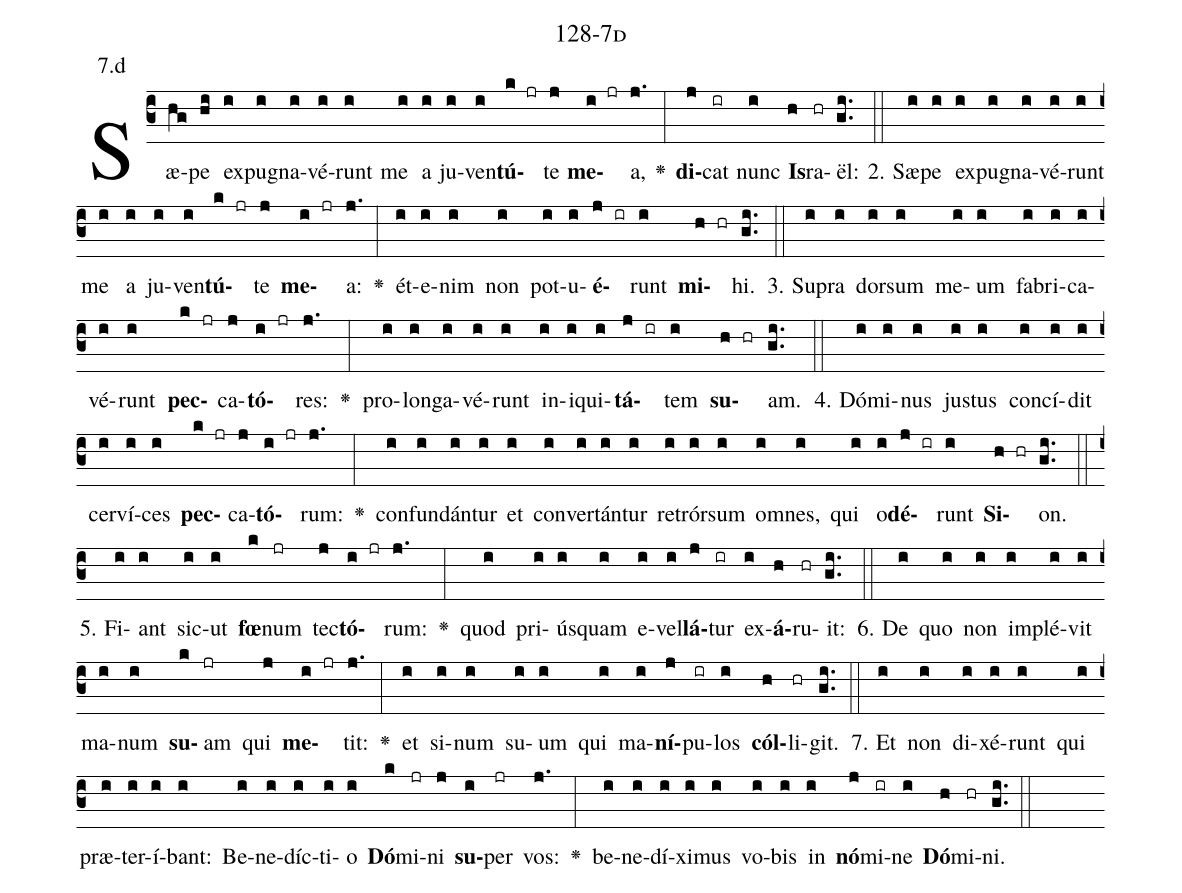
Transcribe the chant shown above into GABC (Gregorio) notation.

name: 128-7d;
annotation: 7.d;
%%
(c3)Sæ(hg)pe(hi) ex(i)pu(i)gna(i)vé(i)runt(i) me(i) a(i) ju(i)ven(i)<b>tú</b>(k jr)te(j) <b>me</b>(i jr)a,(j.) <v>\greheightstar</v>(:) <b>di</b>(j)cat(ir) nunc(i) <b>Is</b>(h)ra(hr)ël:(gi..) (::)
2. Sæ(i)pe(i) ex(i)pu(i)gna(i)vé(i)runt(i) me(i) a(i) ju(i)ven(i)<b>tú</b>(k jr)te(j) <b>me</b>(i jr)a:(j.) <v>\greheightstar</v>(:) ét(i)e(i)nim(i) non(i) pot(i)u(i)<b>é</b>(j ir)runt(i) <b>mi</b>(h hr)hi.(gi..) (::)
3. Su(i)pra(i) dor(i)sum(i) me(i)um(i) fa(i)bri(i)ca(i)vé(i)runt(i) <b>pec</b>(k jr)ca(j)<b>tó</b>(i jr)res:(j.) <v>\greheightstar</v>(:) pro(i)lon(i)ga(i)vé(i)runt(i) in(i)i(i)qui(i)<b>tá</b>(j ir)tem(i) <b>su</b>(h hr)am.(gi..) (::)
4. Dó(i)mi(i)nus(i) jus(i)tus(i) con(i)cí(i)dit(i) cer(i)ví(i)ces(i) <b>pec</b>(k jr)ca(j)<b>tó</b>(i jr)rum:(j.) <v>\greheightstar</v>(:) con(i)fun(i)dán(i)tur(i) et(i) con(i)ver(i)tán(i)tur(i) re(i)trór(i)sum(i) om(i)nes,(i) qui(i) o(i)<b>dé</b>(j ir)runt(i) <b>Si</b>(h hr)on.(gi..) (::)
5. Fi(i)ant(i) sic(i)ut(i) <b>fœ</b>(k)num(jr) tec(j)<b>tó</b>(i jr)rum:(j.) <v>\greheightstar</v>(:) quod(i) pri(i)ús(i)quam(i) e(i)vel(i)<b>lá</b>(j)tur(ir) ex(i)<b>á</b>(h)ru(hr)it:(gi..) (::)
6. De(i) quo(i) non(i) im(i)plé(i)vit(i) ma(i)num(i) <b>su</b>(k)am(jr) qui(j) <b>me</b>(i jr)tit:(j.) <v>\greheightstar</v>(:) et(i) si(i)num(i) su(i)um(i) qui(i) ma(i)<b>ní</b>(j)pu(ir)los(i) <b>cól</b>(h)li(hr)git.(gi..) (::)
7. Et(i) non(i) di(i)xé(i)runt(i) qui(i) præ(i)ter(i)í(i)bant:(i) Be(i)ne(i)díc(i)ti(i)o(i) <b>Dó</b>(k)mi(jr)ni(j) <b>su</b>(i)per(jr) vos:(j.) <v>\greheightstar</v>(:) be(i)ne(i)dí(i)xi(i)mus(i) vo(i)bis(i) in(i) <b>nó</b>(j)mi(ir)ne(i) <b>Dó</b>(h)mi(hr)ni.(gi..) (::)
